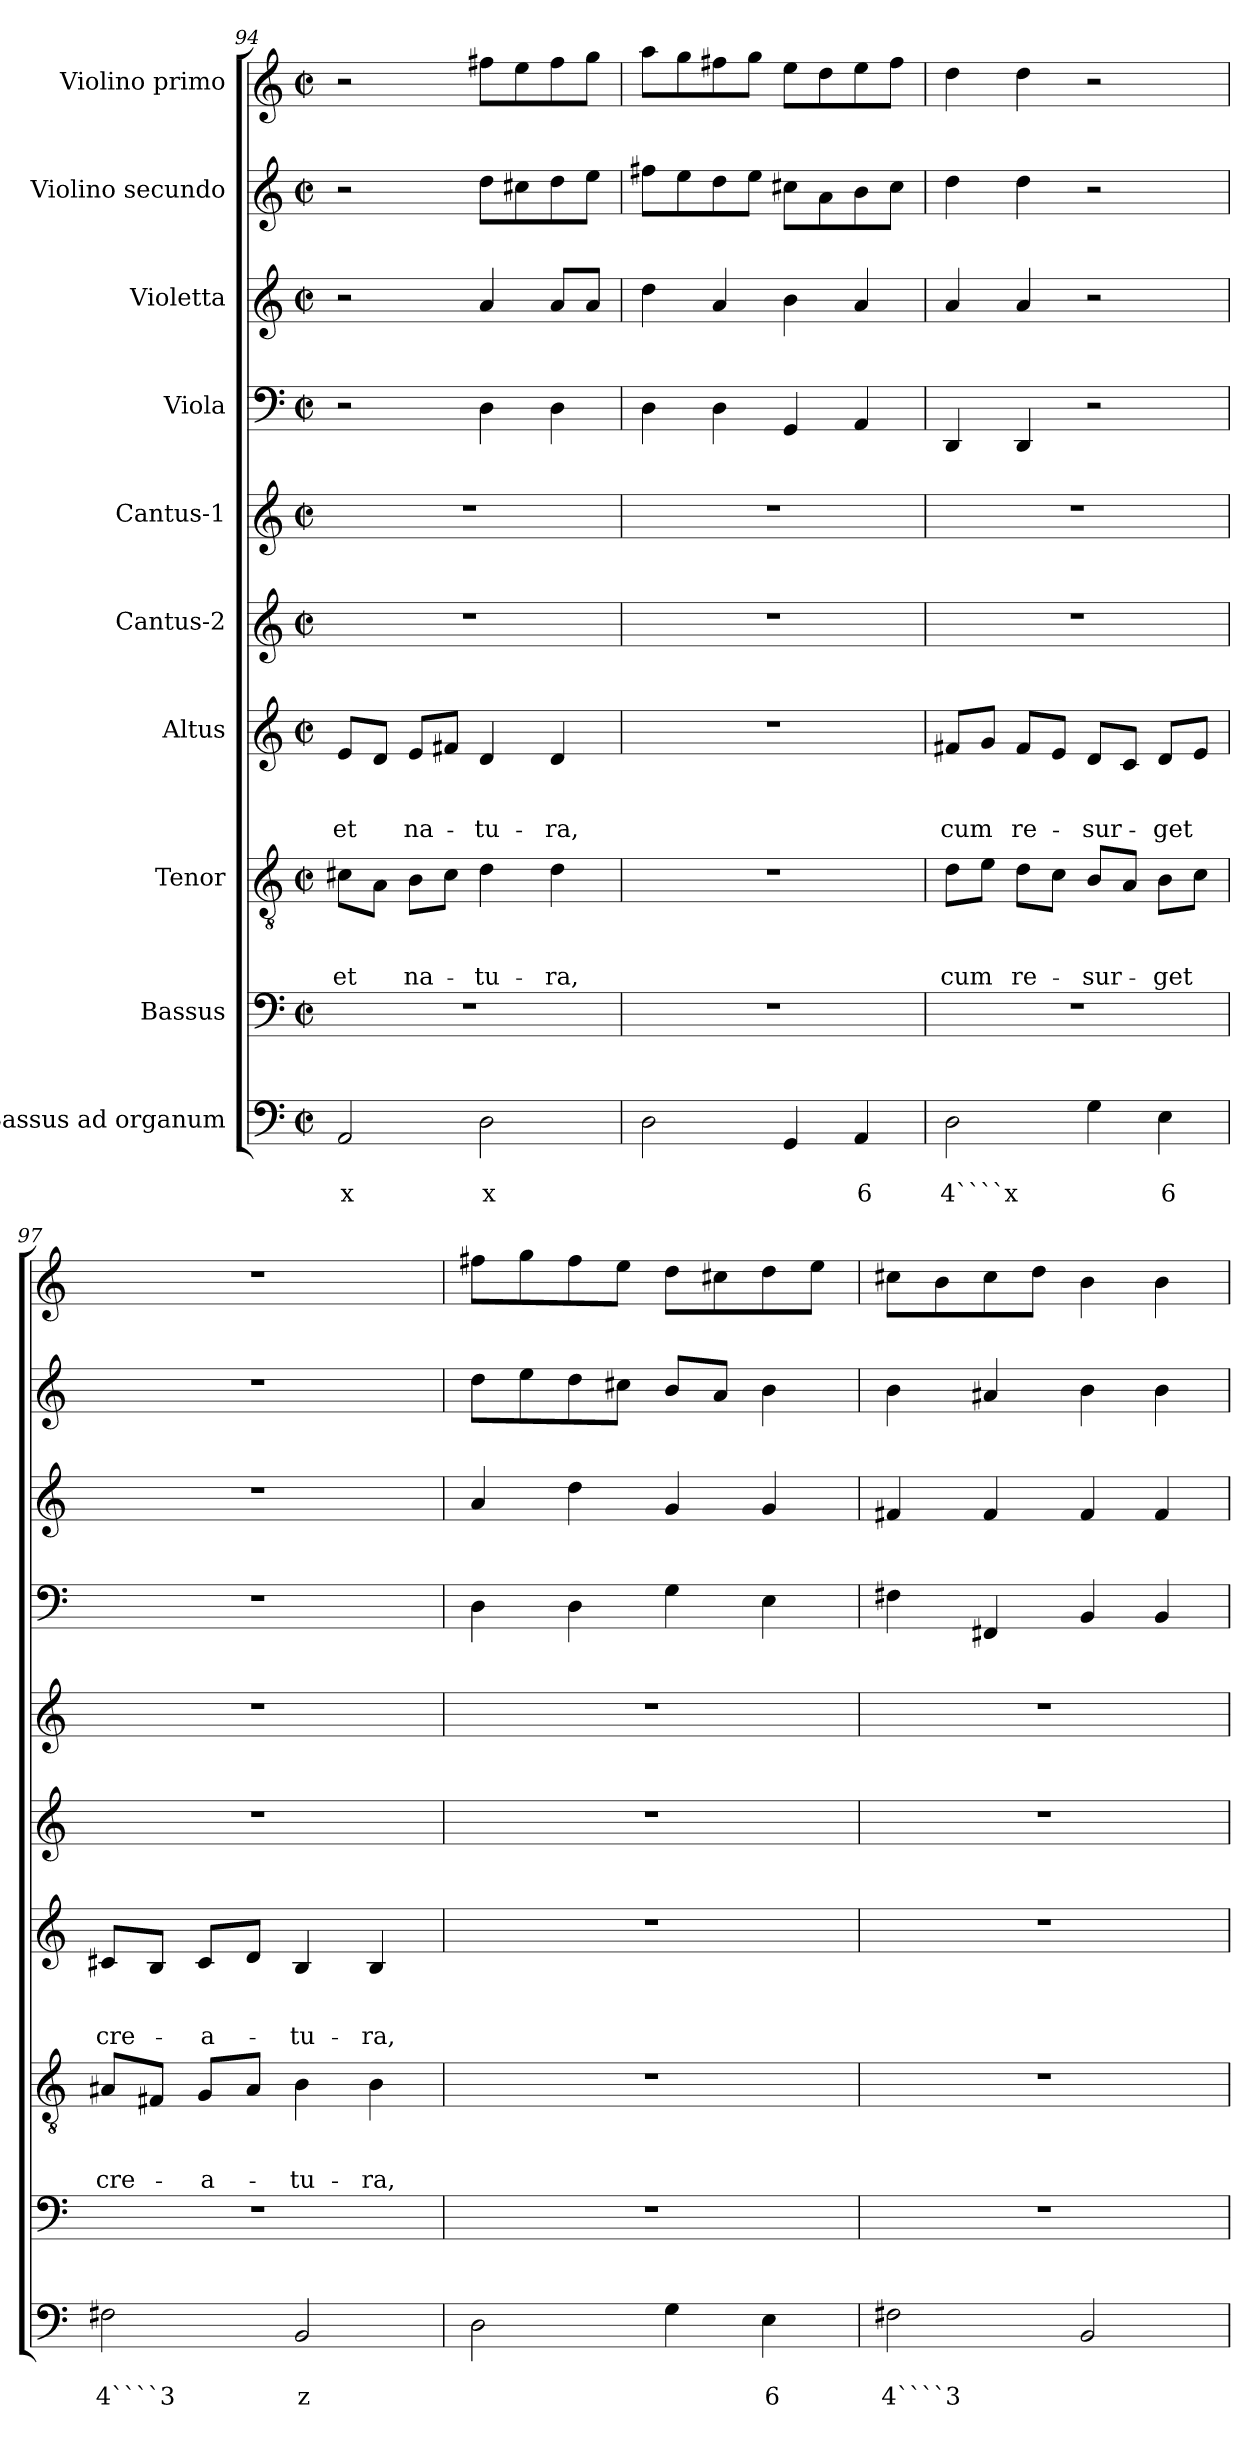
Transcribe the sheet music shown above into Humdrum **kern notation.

**kern	**text	**text	**kern	**kern	**text	**text	**text	**kern	**text	**text	**text	**kern	**kern	**kern	**kern	**kern	**kern
*part10	*part10	*part10	*part9	*part8	*part8	*part8	*part8	*part7	*part7	*part7	*part7	*part6	*part5	*part4	*part3	*part2	*part1
*staff10	*staff10	*staff10	*staff9	*staff8	*staff8	*staff8	*staff8	*staff7	*staff7	*staff7	*staff7	*staff6	*staff5	*staff4	*staff3	*staff2	*staff1
*I"Bassus ad  organum	*	*	*I"Bassus	*I"Tenor	*	*	*	*I"Altus	*	*	*	*I"Cantus-2	*I"Cantus-1	*I"Viola	*I"Violetta	*I"Violino secundo	*I"Violino primo
*clefF4	*	*	*clefF4	*clefGv2	*	*	*	*clefG2	*	*	*	*clefG2	*clefG2	*clefF4	*clefG2	*clefG2	*clefG2
*k[]	*	*	*k[]	*k[]	*	*	*	*k[]	*	*	*	*k[]	*k[]	*k[]	*k[]	*k[]	*k[]
*C:	*	*	*C:	*C:	*	*	*	*C:	*	*	*	*C:	*C:	*C:	*C:	*C:	*C:
*M2/2	*	*	*M2/2	*M2/2	*	*	*	*M2/2	*	*	*	*M2/2	*M2/2	*M2/2	*M2/2	*M2/2	*M2/2
*met(c|)	*	*	*met(c|)	*met(c|)	*	*	*	*met(c|)	*	*	*	*met(c|)	*met(c|)	*met(c|)	*met(c|)	*met(c|)	*met(c|)
=94	=94	=94	=94	=94	=94	=94	=94	=94	=94	=94	=94	=94	=94	=94	=94	=94	=94
!	!	!LO:LY:b	!	!	!	!	!LO:LY:b	!	!	!	!LO:LY:b	!	!	!	!	!	!
2AA/	.	x	1r	8c#X\L	.	.	et	8e/L	.	.	et	1r	1r	2r	2r	2r	2r
.	.	.	.	8A\J	.	.	.	8d/J	.	.	.	.	.	.	.	.	.
!	!	!	!	!	!	!	!LO:LY:b	!	!	!	!LO:LY:b	!	!	!	!	!	!
.	.	.	.	8B\L	.	.	na-	8e/L	.	.	na-	.	.	.	.	.	.
.	.	.	.	8c#\J	.	.	.	8f#X/J	.	.	.	.	.	.	.	.	.
!	!	!LO:LY:b	!	!	!	!	!LO:LY:b	!	!	!	!LO:LY:b	!	!	!	!	!	!
2D\	.	x	.	4d\	.	.	-tu-	4d/	.	.	-tu-	.	.	4D\	4a/	8dd\L	8ff#X\L
.	.	.	.	.	.	.	.	.	.	.	.	.	.	.	.	8cc#X\	8ee\
!	!	!	!	!	!	!	!LO:LY:b	!	!	!	!LO:LY:b	!	!	!	!	!	!
.	.	.	.	4d\	.	.	-ra,	4d/	.	.	-ra,	.	.	4D\	8a/L	8dd\	8ff#\
.	.	.	.	.	.	.	.	.	.	.	.	.	.	.	8a/J	8ee\J	8gg\J
=95	=95	=95	=95	=95	=95	=95	=95	=95	=95	=95	=95	=95	=95	=95	=95	=95	=95
2D\	.	.	1r	1r	.	.	.	1r	.	.	.	1r	1r	4D\	4dd\	8ff#X\L	8aa\L
.	.	.	.	.	.	.	.	.	.	.	.	.	.	.	.	8ee\	8gg\
.	.	.	.	.	.	.	.	.	.	.	.	.	.	4D\	4a/	8dd\	8ff#X\
.	.	.	.	.	.	.	.	.	.	.	.	.	.	.	.	8ee\J	8gg\J
4GG/	.	.	.	.	.	.	.	.	.	.	.	.	.	4GG/	4b\	8cc#X\L	8ee\L
.	.	.	.	.	.	.	.	.	.	.	.	.	.	.	.	8a\	8dd\
!	!	!LO:LY:b	!	!	!	!	!	!	!	!	!	!	!	!	!	!	!
4AA/	.	6	.	.	.	.	.	.	.	.	.	.	.	4AA/	4a/	8b\	8ee\
.	.	.	.	.	.	.	.	.	.	.	.	.	.	.	.	8cc#\J	8ff#\J
=96	=96	=96	=96	=96	=96	=96	=96	=96	=96	=96	=96	=96	=96	=96	=96	=96	=96
!	!	!LO:LY:b	!	!	!	!	!LO:LY:b	!	!	!	!LO:LY:b	!	!	!	!	!	!
2D\	.	4````x	1r	8d\L	.	.	cum	8f#X/L	.	.	cum	1r	1r	4DD/	4a/	4dd\	4dd\
.	.	.	.	8e\J	.	.	.	8g/J	.	.	.	.	.	.	.	.	.
!	!	!	!	!	!	!	!LO:LY:b	!	!	!	!LO:LY:b	!	!	!	!	!	!
.	.	.	.	8d\L	.	.	re-	8f#/L	.	.	re-	.	.	4DD/	4a/	4dd\	4dd\
.	.	.	.	8c\J	.	.	.	8e/J	.	.	.	.	.	.	.	.	.
!	!	!	!	!	!	!	!LO:LY:b	!	!	!	!LO:LY:b	!	!	!	!	!	!
4G\	.	.	.	8B/L	.	.	-sur-	8d/L	.	.	-sur-	.	.	2r	2r	2r	2r
.	.	.	.	8A/J	.	.	.	8c/J	.	.	.	.	.	.	.	.	.
!	!	!LO:LY:b	!	!	!	!	!LO:LY:b	!	!	!	!LO:LY:b	!	!	!	!	!	!
4E\	.	6	.	8B\L	.	.	-get	8d/L	.	.	-get	.	.	.	.	.	.
.	.	.	.	8c\J	.	.	.	8e/J	.	.	.	.	.	.	.	.	.
=97	=97	=97	=97	=97	=97	=97	=97	=97	=97	=97	=97	=97	=97	=97	=97	=97	=97
!	!	!LO:LY:b	!	!	!	!	!LO:LY:b	!	!	!	!LO:LY:b	!	!	!	!	!	!
2F#X\	.	4````3	1r	8A#X/L	.	.	cre-	8c#X/L	.	.	cre-	1r	1r	1r	1r	1r	1r
.	.	.	.	8F#X/J	.	.	.	8B/J	.	.	.	.	.	.	.	.	.
!	!	!	!	!	!	!	!LO:LY:b	!	!	!	!LO:LY:b	!	!	!	!	!	!
.	.	.	.	8G/L	.	.	-a-	8c#/L	.	.	-a-	.	.	.	.	.	.
.	.	.	.	8A#/J	.	.	.	8d/J	.	.	.	.	.	.	.	.	.
!	!	!LO:LY:b	!	!	!	!	!LO:LY:b	!	!	!	!LO:LY:b	!	!	!	!	!	!
2BB/	.	z	.	4B\	.	.	-tu-	4B/	.	.	-tu-	.	.	.	.	.	.
!	!	!	!	!	!	!	!LO:LY:b	!	!	!	!LO:LY:b	!	!	!	!	!	!
.	.	.	.	4B\	.	.	-ra,	4B/	.	.	-ra,	.	.	.	.	.	.
!!LO:LB:g=z
=98	=98	=98	=98	=98	=98	=98	=98	=98	=98	=98	=98	=98	=98	=98	=98	=98	=98
2D\	.	.	1r	1r	.	.	.	1r	.	.	.	1r	1r	4D\	4a/	8dd\L	8ff#X\L
.	.	.	.	.	.	.	.	.	.	.	.	.	.	.	.	8ee\	8gg\
.	.	.	.	.	.	.	.	.	.	.	.	.	.	4D\	4dd\	8dd\	8ff#\
.	.	.	.	.	.	.	.	.	.	.	.	.	.	.	.	8cc#X\J	8ee\J
4G\	.	.	.	.	.	.	.	.	.	.	.	.	.	4G\	4g/	8b/L	8dd\L
.	.	.	.	.	.	.	.	.	.	.	.	.	.	.	.	8a/J	8cc#X\
!	!	!LO:LY:b	!	!	!	!	!	!	!	!	!	!	!	!	!	!	!
4E\	.	6	.	.	.	.	.	.	.	.	.	.	.	4E\	4g/	4b\	8dd\
.	.	.	.	.	.	.	.	.	.	.	.	.	.	.	.	.	8ee\J
=99	=99	=99	=99	=99	=99	=99	=99	=99	=99	=99	=99	=99	=99	=99	=99	=99	=99
!	!	!LO:LY:b	!	!	!	!	!	!	!	!	!	!	!	!	!	!	!
2F#X\	.	4````3	1r	1r	.	.	.	1r	.	.	.	1r	1r	4F#X\	4f#X/	4b\	8cc#X\L
.	.	.	.	.	.	.	.	.	.	.	.	.	.	.	.	.	8b\
.	.	.	.	.	.	.	.	.	.	.	.	.	.	4FF#X/	4f#/	4a#X/	8cc#\
.	.	.	.	.	.	.	.	.	.	.	.	.	.	.	.	.	8dd\J
2BB/	.	.	.	.	.	.	.	.	.	.	.	.	.	4BB/	4f#/	4b\	4b\
.	.	.	.	.	.	.	.	.	.	.	.	.	.	4BB/	4f#/	4b\	4b\
=	=	=	=	=	=	=	=	=	=	=	=	=	=	=	=	=	=
*-	*-	*-	*-	*-	*-	*-	*-	*-	*-	*-	*-	*-	*-	*-	*-	*-	*-
